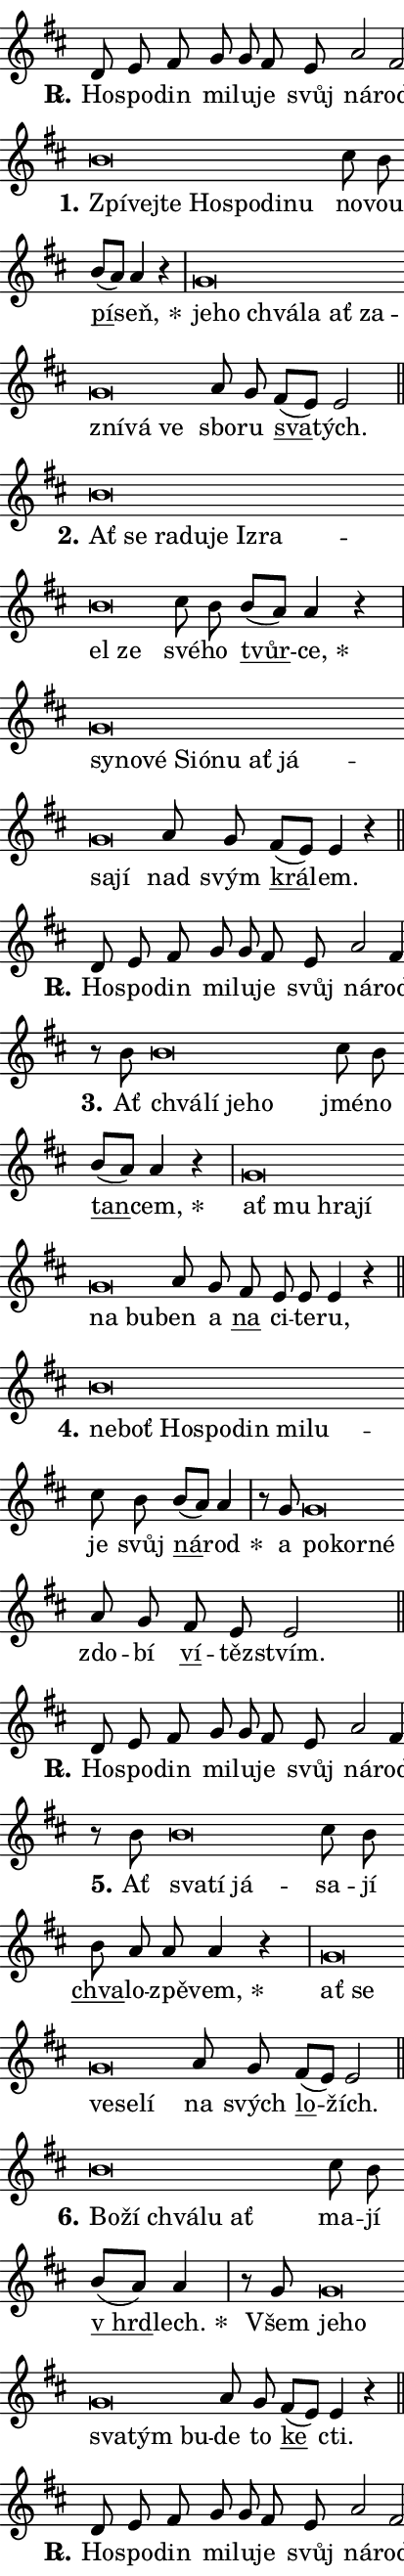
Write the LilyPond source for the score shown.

\version "2.22.1"
\header { tagline = "" }
\paper {
  indent = 0\cm
  top-margin = 0\cm
  right-margin = 0\cm
  bottom-margin = 0\cm
  left-margin = 0\cm
  paper-width = 7\cm
  page-breaking = #ly:one-page-breaking
  system-system-spacing.basic-distance = #11
  score-system-spacing.basic-distance = #11
  ragged-last = ##f
}


%% Author: Thomas Morley
%% https://lists.gnu.org/archive/html/lilypond-user/2020-05/msg00002.html
#(define (line-position grob)
"Returns position of @var[grob} in current system:
   @code{'start}, if at first time-step
   @code{'end}, if at last time-step
   @code{'middle} otherwise
"
  (let* ((col (ly:item-get-column grob))
         (ln (ly:grob-object col 'left-neighbor))
         (rn (ly:grob-object col 'right-neighbor))
         (col-to-check-left (if (ly:grob? ln) ln col))
         (col-to-check-right (if (ly:grob? rn) rn col))
         (break-dir-left
           (and
             (ly:grob-property col-to-check-left 'non-musical #f)
             (ly:item-break-dir col-to-check-left)))
         (break-dir-right
           (and
             (ly:grob-property col-to-check-right 'non-musical #f)
             (ly:item-break-dir col-to-check-right))))
        (cond ((eqv? 1 break-dir-left) 'start)
              ((eqv? -1 break-dir-right) 'end)
              (else 'middle))))

#(define (tranparent-at-line-position vctor)
  (lambda (grob)
  "Relying on @code{line-position} select the relevant enry from @var{vctor}.
Used to determine transparency,"
    (case (line-position grob)
      ((end) (not (vector-ref vctor 0)))
      ((middle) (not (vector-ref vctor 1)))
      ((start) (not (vector-ref vctor 2))))))

noteHeadBreakVisibility =
#(define-music-function (break-visibility)(vector?)
"Makes @code{NoteHead}s transparent relying on @var{break-visibility}"
#{
  \override NoteHead.transparent =
    #(tranparent-at-line-position break-visibility)
#})

#(define delete-ledgers-for-transparent-note-heads
  (lambda (grob)
    "Reads whether a @code{NoteHead} is transparent.
If so this @code{NoteHead} is removed from @code{'note-heads} from
@var{grob}, which is supposed to be @code{LedgerLineSpanner}.
As a result ledgers are not printed for this @code{NoteHead}"
    (let* ((nhds-array (ly:grob-object grob 'note-heads))
           (nhds-list
             (if (ly:grob-array? nhds-array)
                 (ly:grob-array->list nhds-array)
                 '()))
           ;; Relies on the transparent-property being done before
           ;; Staff.LedgerLineSpanner.after-line-breaking is executed.
           ;; This is fragile ...
           (to-keep
             (remove
               (lambda (nhd)
                 (ly:grob-property nhd 'transparent #f))
               nhds-list)))
      ;; TODO find a better method to iterate over grob-arrays, similiar
      ;; to filter/remove etc for lists
      ;; For now rebuilt from scratch
      (set! (ly:grob-object grob 'note-heads)  '())
      (for-each
        (lambda (nhd)
          (ly:pointer-group-interface::add-grob grob 'note-heads nhd))
        to-keep))))

hideNotes = {
  \noteHeadBreakVisibility #begin-of-line-visible
}
unHideNotes = {
  \noteHeadBreakVisibility #all-visible
}

% work-around for resetting accidentals
% https://lilypond.org/doc/v2.23/Documentation/notation/displaying-rhythms#unmetered-music
cadenzaMeasure = {
  \cadenzaOff
  \partial 1024 s1024
  \cadenzaOn
}

#(define-markup-command (accent layout props text) (markup?)
  "Underline accented syllable"
  (interpret-markup layout props
    #{\markup \override #'(offset . 4.3) \underline { #text }#}))

responsum = \markup \concat {
  "R" \hspace #-1.05 \path #0.1 #'((moveto 0 0.07) (lineto 0.9 0.8)) \hspace #0.05 "."
}

\layout {
    \context {
        \Staff
        \remove "Time_signature_engraver"
        \override LedgerLineSpanner.after-line-breaking = #delete-ledgers-for-transparent-note-heads
    }
    \context {
        \Voice {
            \override NoteHead.output-attributes = #'((class . "notehead"))
            \override Hairpin.height = #0.55
        }
    }
    \context {
        \Lyrics {
            \override StanzaNumber.output-attributes = #'((class . "stanzanumber"))
            \override LyricSpace.minimum-distance = #0.9
            \override LyricText.font-name = #"TeX Gyre Schola"
            \override LyricText.font-size = 1
            \override StanzaNumber.font-name = #"TeX Gyre Schola Bold"
            \override StanzaNumber.font-size = 1
        }
    }
}

% magnetic-lyrics.ily
%
%   written by
%     Jean Abou Samra <jean@abou-samra.fr>
%     Werner Lemberg <wl@gnu.org>
%
%   adapted by
%     Jiri Hon <jiri.hon@gmail.com>
%
% Version 2022-Apr-15

% https://www.mail-archive.com/lilypond-user@gnu.org/msg149350.html

#(define (Left_hyphen_pointer_engraver context)
   "Collect syllable-hyphen-syllable occurrences in lyrics and store
them in properties.  This engraver only looks to the left.  For
example, if the lyrics input is @code{foo -- bar}, it does the
following.

@itemize @bullet
@item
Set the @code{text} property of the @code{LyricHyphen} grob between
@q{foo} and @q{bar} to @code{foo}.

@item
Set the @code{left-hyphen} property of the @code{LyricText} grob with
text @q{foo} to the @code{LyricHyphen} grob between @q{foo} and
@q{bar}.
@end itemize

Use this auxiliary engraver in combination with the
@code{lyric-@/text::@/apply-@/magnetic-@/offset!} hook."
   (let ((hyphen #f)
         (text #f))
     (make-engraver
      (acknowledgers
       ((lyric-syllable-interface engraver grob source-engraver)
        (set! text grob)))
      (end-acknowledgers
       ((lyric-hyphen-interface engraver grob source-engraver)
        ;(when (not (grob::has-interface grob 'lyric-space-interface))
          (set! hyphen grob)));)
      ((stop-translation-timestep engraver)
       (when (and text hyphen)
         (ly:grob-set-object! text 'left-hyphen hyphen))
       (set! text #f)
       (set! hyphen #f)))))

#(define (lyric-text::apply-magnetic-offset! grob)
   "If the space between two syllables is less than the value in
property @code{LyricText@/.details@/.squash-threshold}, move the right
syllable to the left so that it gets concatenated with the left
syllable.

Use this function as a hook for
@code{LyricText@/.after-@/line-@/breaking} if the
@code{Left_@/hyphen_@/pointer_@/engraver} is active."
   (let ((hyphen (ly:grob-object grob 'left-hyphen #f)))
     (when hyphen
       (let ((left-text (ly:spanner-bound hyphen LEFT)))
         (when (grob::has-interface left-text 'lyric-syllable-interface)
           (let* ((common (ly:grob-common-refpoint grob left-text X))
                  (this-x-ext (ly:grob-extent grob common X))
                  (left-x-ext
                   (begin
                     ;; Trigger magnetism for left-text.
                     (ly:grob-property left-text 'after-line-breaking)
                     (ly:grob-extent left-text common X)))
                  ;; `delta` is the gap width between two syllables.
                  (delta (- (interval-start this-x-ext)
                            (interval-end left-x-ext)))
                  (details (ly:grob-property grob 'details))
                  (threshold (assoc-get 'squash-threshold details 0.2)))
             (when (< delta threshold)
               (let* (;; We have to manipulate the input text so that
                      ;; ligatures crossing syllable boundaries are not
                      ;; disabled.  For languages based on the Latin
                      ;; script this is essentially a beautification.
                      ;; However, for non-Western scripts it can be a
                      ;; necessity.
                      (lt (ly:grob-property left-text 'text))
                      (rt (ly:grob-property grob 'text))
                      (is-space (grob::has-interface hyphen 'lyric-space-interface))
                      (space (if is-space " " ""))
                      (space-markup (grob-interpret-markup grob " "))
                      (space-size (interval-length (ly:stencil-extent space-markup X)))
                      (extra-delta (if is-space space-size 0))
                      ;; Append new syllable.
                      (ltrt-space (if (and (string? lt) (string? rt))
                                (string-append lt space rt)
                                (make-concat-markup (list lt space rt))))
                      ;; Right-align `ltrt` to the right side.
                      (ltrt-space-markup (grob-interpret-markup
                               grob
                               (make-translate-markup
                                (cons (interval-length this-x-ext) 0)
                                (make-right-align-markup ltrt-space)))))
                 (begin
                   ;; Don't print `left-text`.
                   (ly:grob-set-property! left-text 'stencil #f)
                   ;; Set text and stencil (which holds all collected
                   ;; syllables so far) and shift it to the left.
                   (ly:grob-set-property! grob 'text ltrt-space)
                   (ly:grob-set-property! grob 'stencil ltrt-space-markup)
                   (ly:grob-translate-axis! grob (- (- delta extra-delta)) X))))))))))


#(define (lyric-hyphen::displace-bounds-first grob)
   ;; Make very sure this callback isn't triggered too early.
   (let ((left (ly:spanner-bound grob LEFT))
         (right (ly:spanner-bound grob RIGHT)))
     (ly:grob-property left 'after-line-breaking)
     (ly:grob-property right 'after-line-breaking)
     (ly:lyric-hyphen::print grob)))

squashThreshold = #0.4

\layout {
  \context {
    \Lyrics
    \consists #Left_hyphen_pointer_engraver
    \override LyricText.after-line-breaking =
      #lyric-text::apply-magnetic-offset!
    \override LyricHyphen.stencil = #lyric-hyphen::displace-bounds-first
    \override LyricText.details.squash-threshold = \squashThreshold
    \override LyricHyphen.minimum-distance = 0
    \override LyricHyphen.minimum-length = \squashThreshold
  }
}

squash = \override LyricText.details.squash-threshold = 9999
unSquash = \override LyricText.details.squash-threshold = \squashThreshold

left = \override LyricText.self-alignment-X = #LEFT
unLeft = \revert LyricText.self-alignment-X

starOffset = #(lambda (grob) 
                (let ((x_offset (ly:self-alignment-interface::aligned-on-x-parent grob)))
                  (if (= x_offset 0) 0 (+ x_offset 1.2))))

star = #(define-music-function (syllable)(string?)
"Append star separator at the end of a syllable"
#{
  \once \override LyricText.X-offset = #starOffset
  \lyricmode { \markup {
    #syllable
    \override #'((font-name . "TeX Gyre Schola Bold")) \hspace #0.2 \lower #0.65 \larger "*"
  } }
#})

starAccent = #(define-music-function (syllable)(string?)
"Append star separator at the end of a syllable and make accent"
#{
  \once \override LyricText.X-offset = #starOffset
  \lyricmode { \markup {
    \accent #syllable
    \override #'((font-name . "TeX Gyre Schola Bold")) \hspace #0.2 \lower #0.65 \larger "*"
  } }
#})

breath = #(define-music-function (syllable)(string?)
"Append breathing indicator at the end of a syllable"
#{
  \lyricmode { \markup { #syllable "+" } }
#})

optionalBreath = #(define-music-function (syllable)(string?)
"Append optional breathing indicator at the end of a syllable"
#{
  \lyricmode { \markup { #syllable "(+)" } }
#})


\score {
    <<
        \new Voice = "melody" { \cadenzaOn \key d \major \relative { d'8 e fis g g fis e a2 fis \cadenzaMeasure \bar "||" \break }
\relative { b'\breve*1/16 \hideNotes \breve*1/16 \bar "" \breve*1/16 \bar "" \breve*1/16 \bar "" \breve*1/16 \bar "" \breve*1/16 \breve*1/16 \bar "" \unHideNotes cis8 b \bar "" b[( a)] a4 r \cadenzaMeasure \bar "|" g\breve*1/16 \hideNotes \breve*1/16 \bar "" \breve*1/16 \bar "" \breve*1/16 \bar "" \breve*1/16 \bar "" \breve*1/16 \bar "" \breve*1/16 \bar "" \breve*1/16 \breve*1/16 \bar "" \unHideNotes a8 g \bar "" fis[( e)] e2 \cadenzaMeasure \bar "||" \break }
\relative { b'\breve*1/16 \hideNotes \breve*1/16 \bar "" \breve*1/16 \bar "" \breve*1/16 \bar "" \breve*1/16 \bar "" \breve*1/16 \bar "" \breve*1/16 \bar "" \breve*1/16 \breve*1/16 \bar "" \unHideNotes cis8 b \bar "" b[( a)] a4 r \cadenzaMeasure \bar "|" g\breve*1/16 \hideNotes \breve*1/16 \bar "" \breve*1/16 \bar "" \breve*1/16 \bar "" \breve*1/16 \bar "" \breve*1/16 \bar "" \breve*1/16 \bar "" \breve*1/16 \bar "" \breve*1/16 \breve*1/16 \bar "" \unHideNotes a8 g \bar "" fis[( e)] e4 r \cadenzaMeasure \bar "||" \break }
\relative { d'8 e fis g g fis e a2 fis4 \cadenzaMeasure \bar "||" \break }
\relative { r8 b' b\breve*1/16 \hideNotes \breve*1/16 \bar "" \breve*1/16 \breve*1/16 \bar "" \unHideNotes cis8 b \bar "" b[( a)] a4 r \cadenzaMeasure \bar "|" g\breve*1/16 \hideNotes \breve*1/16 \bar "" \breve*1/16 \bar "" \breve*1/16 \bar "" \breve*1/16 \breve*1/16 \bar "" \unHideNotes a8 g \bar "" fis e e e4 r \cadenzaMeasure \bar "||" \break }
\relative { b'\breve*1/16 \hideNotes \breve*1/16 \bar "" \breve*1/16 \bar "" \breve*1/16 \bar "" \breve*1/16 \bar "" \breve*1/16 \breve*1/16 \bar "" \unHideNotes cis8 b \bar "" b[( a)] a4 \cadenzaMeasure \bar "|" r8 g g\breve*1/16 \hideNotes \breve*1/16 \breve*1/16 \bar "" \unHideNotes a8 g \bar "" fis e e2 \cadenzaMeasure \bar "||" \break }
\relative { d'8 e fis g g fis e a2 fis4 \cadenzaMeasure \bar "||" \break }
\relative { r8 b' b\breve*1/16 \hideNotes \breve*1/16 \breve*1/16 \bar "" \unHideNotes cis8 b \bar "" b a a a4 r \cadenzaMeasure \bar "|" g\breve*1/16 \hideNotes \breve*1/16 \bar "" \breve*1/16 \bar "" \breve*1/16 \breve*1/16 \bar "" \unHideNotes a8 g \bar "" fis[( e)] e2 \cadenzaMeasure \bar "||" \break }
\relative { b'\breve*1/16 \hideNotes \breve*1/16 \bar "" \breve*1/16 \bar "" \breve*1/16 \breve*1/16 \bar "" \unHideNotes cis8 b \bar "" b[( a)] a4 \cadenzaMeasure \bar "|" r8 g g\breve*1/16 \hideNotes \breve*1/16 \bar "" \breve*1/16 \bar "" \breve*1/16 \breve*1/16 \bar "" \unHideNotes a8 g \bar "" fis[( e)] e4 r \cadenzaMeasure \bar "||" \break }
\relative { d'8 e fis g g fis e a2 fis \cadenzaMeasure \bar "||" \break } \bar "|." }
        \new Lyrics \lyricsto "melody" { \lyricmode { \set stanza = \responsum
Ho -- spo -- din mi -- lu -- je svůj ná -- rod.
\set stanza = "1."
\left Zpí -- \squash vej -- te Ho -- spo -- di -- nu \unLeft \unSquash no -- vou \markup \accent pí -- \star seň, \left je -- \squash ho chvá -- la ať za -- zní -- vá ve \unLeft \unSquash sbo -- ru \markup \accent sva -- tých.
\set stanza = "2."
\left Ať \squash se ra -- du -- je Iz -- ra -- el ze \unLeft \unSquash své -- ho \markup \accent tvůr -- \star ce, \left sy -- \squash no -- vé Si -- ó -- nu ať já -- sa -- jí \unLeft \unSquash nad svým \markup \accent krá -- lem.
\set stanza = \responsum
Ho -- spo -- din mi -- lu -- je svůj ná -- rod.
\set stanza = "3."
Ať \left chvá -- \squash lí je -- ho \unLeft \unSquash jmé -- no \markup \accent tan -- \star cem, \left ať \squash mu hra -- jí na bu -- \unLeft \unSquash ben a \markup \accent na ci -- te -- ru,
\set stanza = "4."
\left ne -- \squash boť Ho -- spo -- din mi -- lu -- \unLeft \unSquash je svůj \markup \accent ná -- \star rod a \left po -- \squash kor -- né \unLeft \unSquash zdo -- bí \markup \accent ví -- těz -- stvím.
\set stanza = \responsum
Ho -- spo -- din mi -- lu -- je svůj ná -- rod.
\set stanza = "5."
Ať \left sva -- \squash tí já -- \unLeft \unSquash sa -- jí \markup \accent chva -- lo -- zpě -- \star vem, \left ať \squash se ve -- se -- lí \unLeft \unSquash na svých \markup \accent lo -- žích.
\set stanza = "6."
\left Bo -- \squash ží chvá -- lu ať \unLeft \unSquash ma -- jí \markup \accent "v hrd" -- \star lech. Všem \left je -- \squash ho sva -- tým bu -- \unLeft \unSquash de to \markup \accent ke cti.
\set stanza = \responsum
Ho -- spo -- din mi -- lu -- je svůj ná -- rod. } }
    >>
    \layout {}
}
